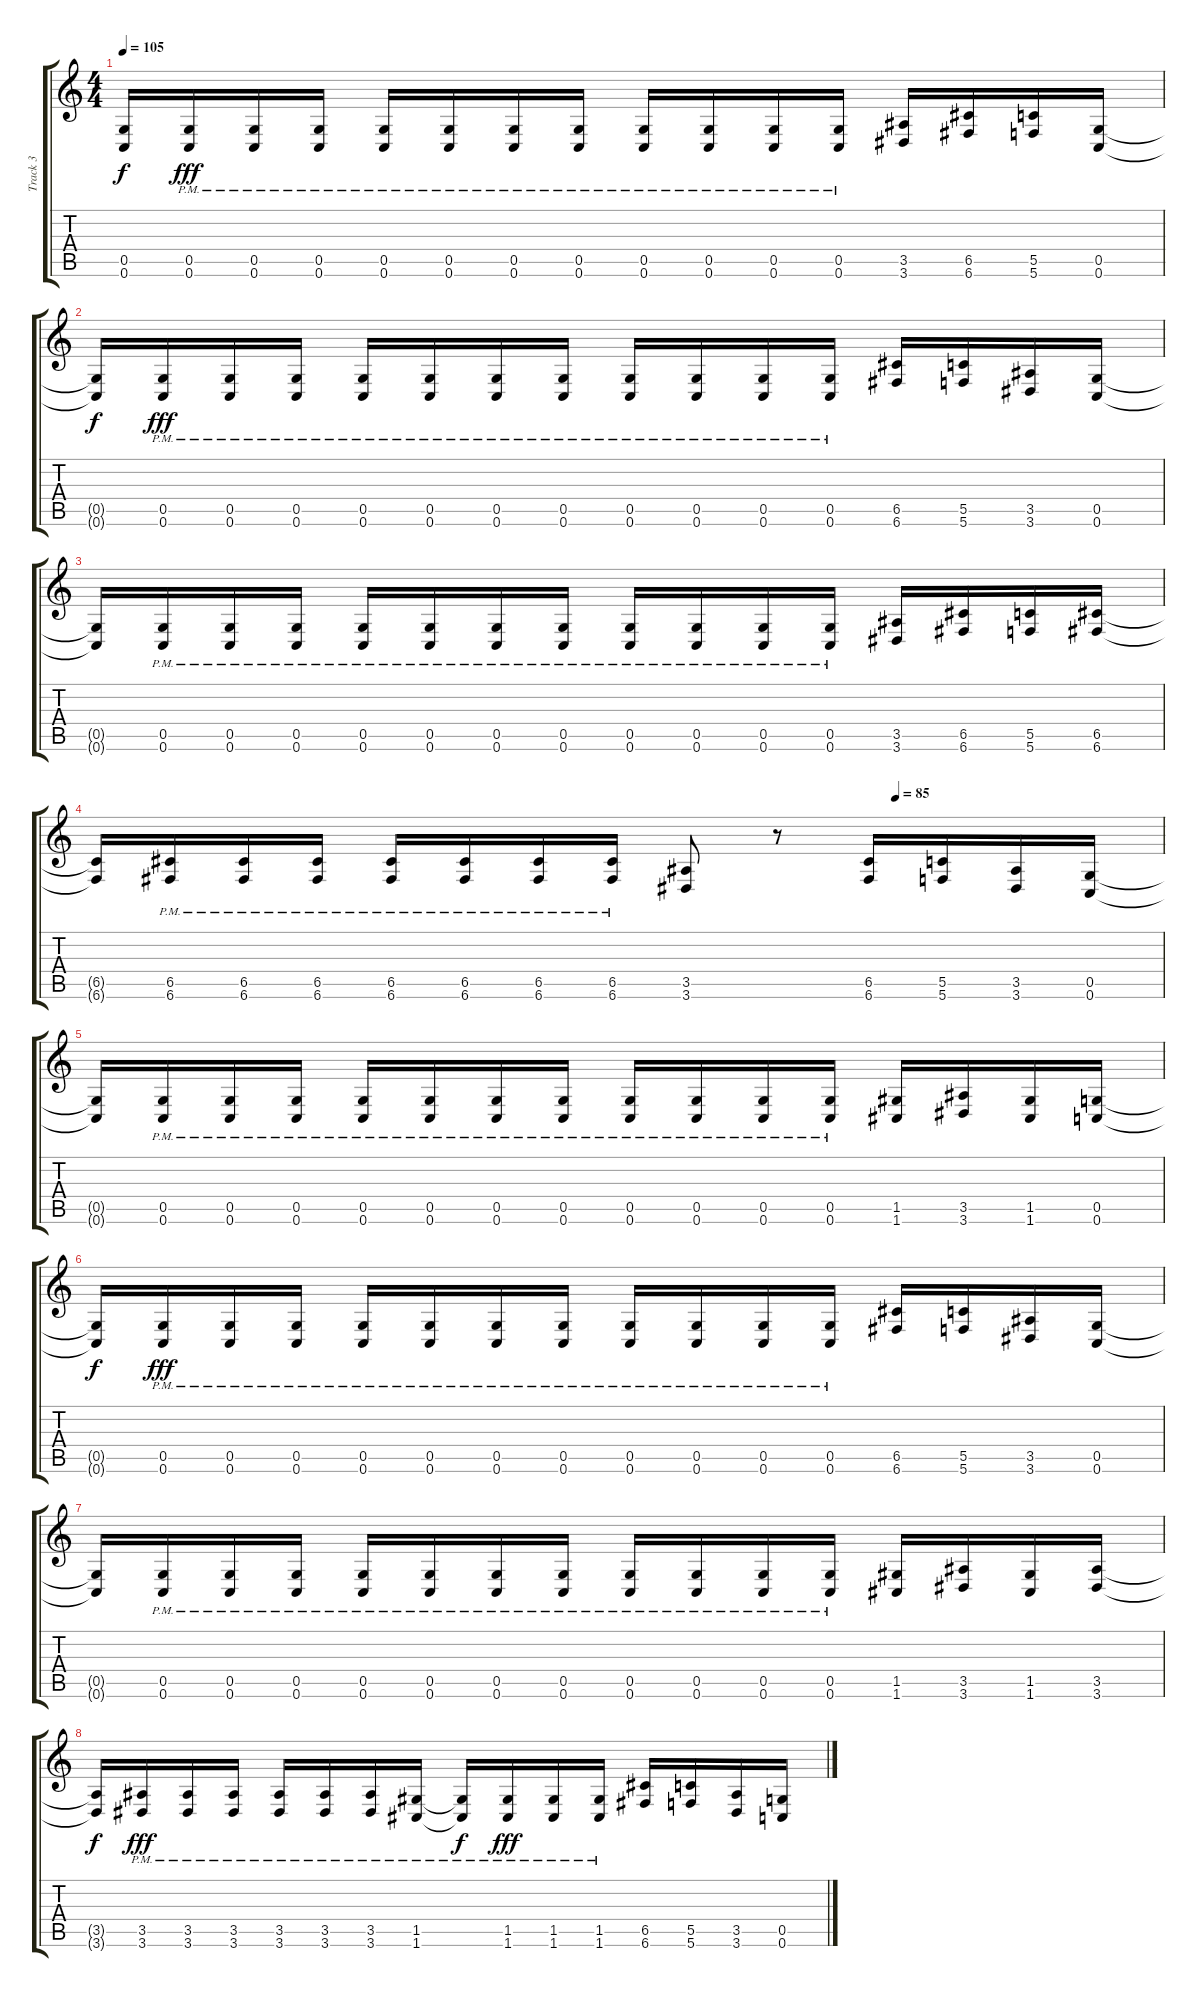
\track ("Track 3" "Track 3") {instrument distortionguitar}
\staff {score tabs}
\tuning (D4 A3 F3 C3 G2 C2) {hide}
\ts (4 4)
\tempo 105
\clef g2
\ks c
(0.5{t} 0.6{t}).16{dy f} (0.5{pm} 0.6{pm}).16{dy fff} (0.5{pm} 0.6{pm}).16 (0.5{pm} 0.6{pm}).16 (0.5{pm} 0.6{pm}).16 (0.5{pm} 0.6{pm}).16 (0.5{pm} 0.6{pm}).16 (0.5{pm} 0.6{pm}).16 (0.5{pm} 0.6{pm}).16 (0.5{pm} 0.6{pm}).16 (0.5{pm} 0.6{pm}).16 (0.5{pm} 0.6{pm}).16 (3.5 3.6).16 (6.5 6.6).16 (5.5 5.6).16 (0.5 0.6).16 |
(0.5{t} 0.6{t}).16{dy f} (0.5{pm} 0.6{pm}).16{dy fff} (0.5{pm} 0.6{pm}).16 (0.5{pm} 0.6{pm}).16 (0.5{pm} 0.6{pm}).16 (0.5{pm} 0.6{pm}).16 (0.5{pm} 0.6{pm}).16 (0.5{pm} 0.6{pm}).16 (0.5{pm} 0.6{pm}).16 (0.5{pm} 0.6{pm}).16 (0.5{pm} 0.6{pm}).16 (0.5{pm} 0.6{pm}).16 (6.5 6.6).16 (5.5 5.6).16 (3.5 3.6).16 (0.5 0.6).16 |
(0.5{t} 0.6{t}).16 (0.5{pm} 0.6{pm}).16 (0.5{pm} 0.6{pm}).16 (0.5{pm} 0.6{pm}).16 (0.5{pm} 0.6{pm}).16 (0.5{pm} 0.6{pm}).16 (0.5{pm} 0.6{pm}).16 (0.5{pm} 0.6{pm}).16 (0.5{pm} 0.6{pm}).16 (0.5{pm} 0.6{pm}).16 (0.5{pm} 0.6{pm}).16 (0.5{pm} 0.6{pm}).16 (3.5 3.6).16 (6.5 6.6).16 (5.5 5.6).16 (6.5 6.6).16 |
\tempo (85 0.75)
(6.5{t} 6.6{t}).16 (6.5{pm} 6.6{pm}).16 (6.5{pm} 6.6{pm}).16 (6.5{pm} 6.6{pm}).16 (6.5{pm} 6.6{pm}).16 (6.5{pm} 6.6{pm}).16 (6.5{pm} 6.6{pm}).16 (6.5{pm} 6.6{pm}).16 (3.5 3.6).8 r.8 (6.5 6.6).16 (5.5 5.6).16 (3.5 3.6).16 (0.5 0.6).16 |
(0.5{t} 0.6{t}).16 (0.5{pm} 0.6{pm}).16 (0.5{pm} 0.6{pm}).16 (0.5{pm} 0.6{pm}).16 (0.5{pm} 0.6{pm}).16 (0.5{pm} 0.6{pm}).16 (0.5{pm} 0.6{pm}).16 (0.5{pm} 0.6{pm}).16 (0.5{pm} 0.6{pm}).16 (0.5{pm} 0.6{pm}).16 (0.5{pm} 0.6{pm}).16 (0.5{pm} 0.6{pm}).16 (1.5 1.6).16 (3.5 3.6).16 (1.5 1.6).16 (0.5 0.6).16 |
(0.5{t} 0.6{t}).16{dy f} (0.5{pm} 0.6{pm}).16{dy fff} (0.5{pm} 0.6{pm}).16 (0.5{pm} 0.6{pm}).16 (0.5{pm} 0.6{pm}).16 (0.5{pm} 0.6{pm}).16 (0.5{pm} 0.6{pm}).16 (0.5{pm} 0.6{pm}).16 (0.5{pm} 0.6{pm}).16 (0.5{pm} 0.6{pm}).16 (0.5{pm} 0.6{pm}).16 (0.5{pm} 0.6{pm}).16 (6.5 6.6).16 (5.5 5.6).16 (3.5 3.6).16 (0.5 0.6).16 |
(0.5{t} 0.6{t}).16 (0.5{pm} 0.6{pm}).16 (0.5{pm} 0.6{pm}).16 (0.5{pm} 0.6{pm}).16 (0.5{pm} 0.6{pm}).16 (0.5{pm} 0.6{pm}).16 (0.5{pm} 0.6{pm}).16 (0.5{pm} 0.6{pm}).16 (0.5{pm} 0.6{pm}).16 (0.5{pm} 0.6{pm}).16 (0.5{pm} 0.6{pm}).16 (0.5{pm} 0.6{pm}).16 (1.5 1.6).16 (3.5 3.6).16 (1.5 1.6).16 (3.5 3.6).16 |
(3.5{t} 3.6{t}).16{dy f} (3.5{pm} 3.6{pm}).16{dy fff} (3.5{pm} 3.6{pm}).16 (3.5{pm} 3.6{pm}).16 (3.5{pm} 3.6{pm}).16 (3.5{pm} 3.6{pm}).16 (3.5{pm} 3.6{pm}).16 (1.5{pm} 1.6{pm}).16 (1.5{pm t} 1.6{pm t}).16{dy f} (1.5 1.6{pm}).16{dy fff} (1.5{pm} 1.6{pm}).16 (1.5{pm} 1.6{pm}).16 (6.5 6.6).16 (5.5 5.6).16 (3.5 3.6).16 (0.5 0.6).16
